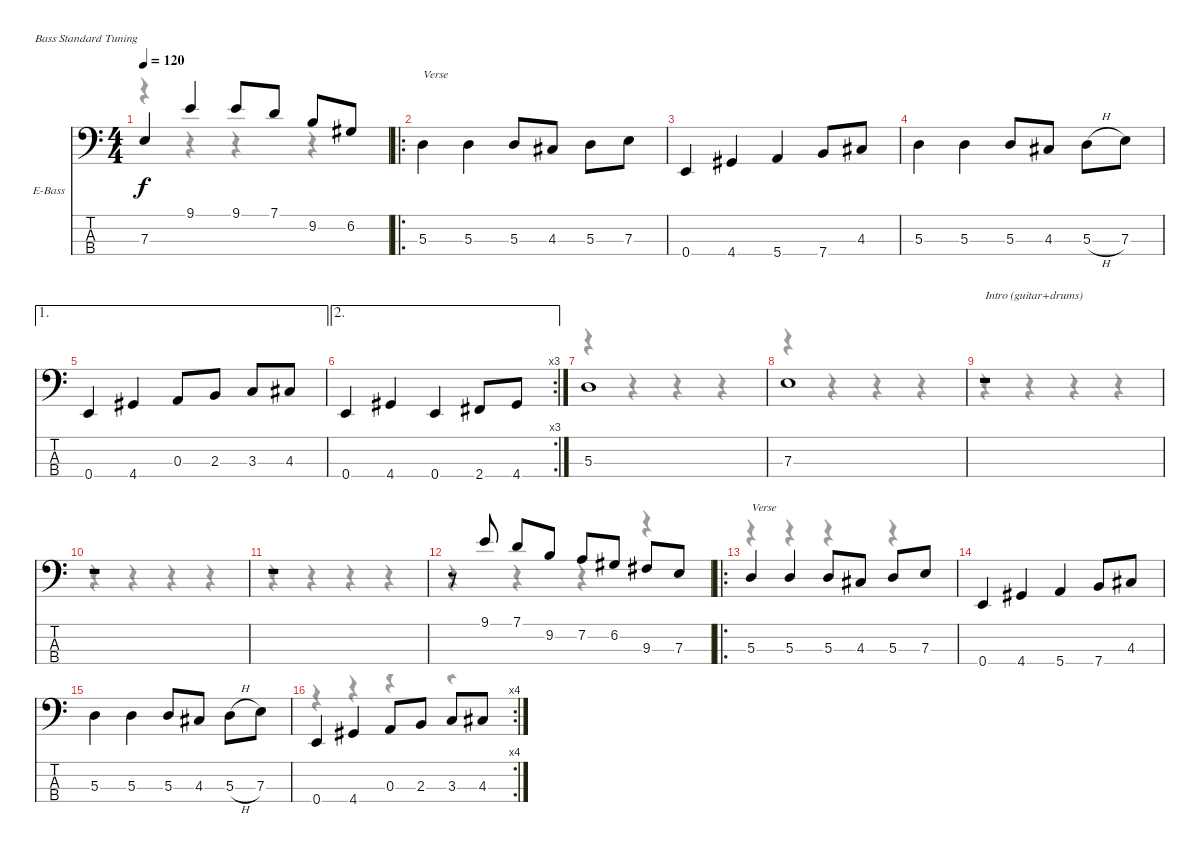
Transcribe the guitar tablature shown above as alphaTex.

\bracketExtendMode nobrackets
\firstSystemTrackNameOrientation horizontal
\otherSystemsTrackNameOrientation horizontal
\track ("Bass" "E-Bass") {instrument electricbasspick}
\staff {score tabs}
\tuning (G2 D2 A1 E1)
\voice
\ts (4 4)
\tempo 120
\clef f4
\ks c
7.3.4{dy f} 9.1.4 9.1.8 7.1.8 9.2.8 6.2.8 |
\ro
5.3.4{txt "Verse"} 5.3.4 5.3.8 4.3.8 5.3.8 7.3.8 |
0.4.4 4.4.4 5.4.4 7.4.8 4.3.8 |
5.3.4 5.3.4 5.3.8 4.3.8 5.3{h}.8 7.3.8 |
\ae 1
0.4.4 4.4.4 0.3.8 2.3.8 3.3.8 4.3.8 |
\ae 2
\rc 3
0.4.4 4.4.4 0.4.4 2.4.8 4.4.8 |
5.3.1 |
7.3.1 |
r.1{txt "Intro (guitar+drums)"} |
r.1 |
r.1 |
r.8 9.1.8 7.1.8 9.2.8 7.2.8 6.2.8 9.3.8 7.3.8 |
\ro
5.3.4{txt "Verse"} 5.3.4 5.3.8 4.3.8 5.3.8 7.3.8 |
0.4.4 4.4.4 5.4.4 7.4.8 4.3.8 |
5.3.4 5.3.4 5.3.8 4.3.8 5.3{h}.8 7.3.8 |
\rc 4
0.4.4 4.4.4 0.3.8 2.3.8 3.3.8 4.3.8
\voice
\clef f4
\ottava regular
\simile none
\ks c
r.4{dy mf} r.4 r.4 r.4 |
|
|
|
|
|
r.4{dy mf} r.4 r.4 r.4 |
r.4 r.4 r.4 r.4 |
r.4 r.4 r.4 r.4 |
r.4 r.4 r.4 r.4 |
r.4 r.4 r.4 r.4 |
r.4 r.4 r.4 r.4 |
r.4 r.4 r.4 r.4 |
|
|
r.4{dy mf} r.4 r.4 r.4
